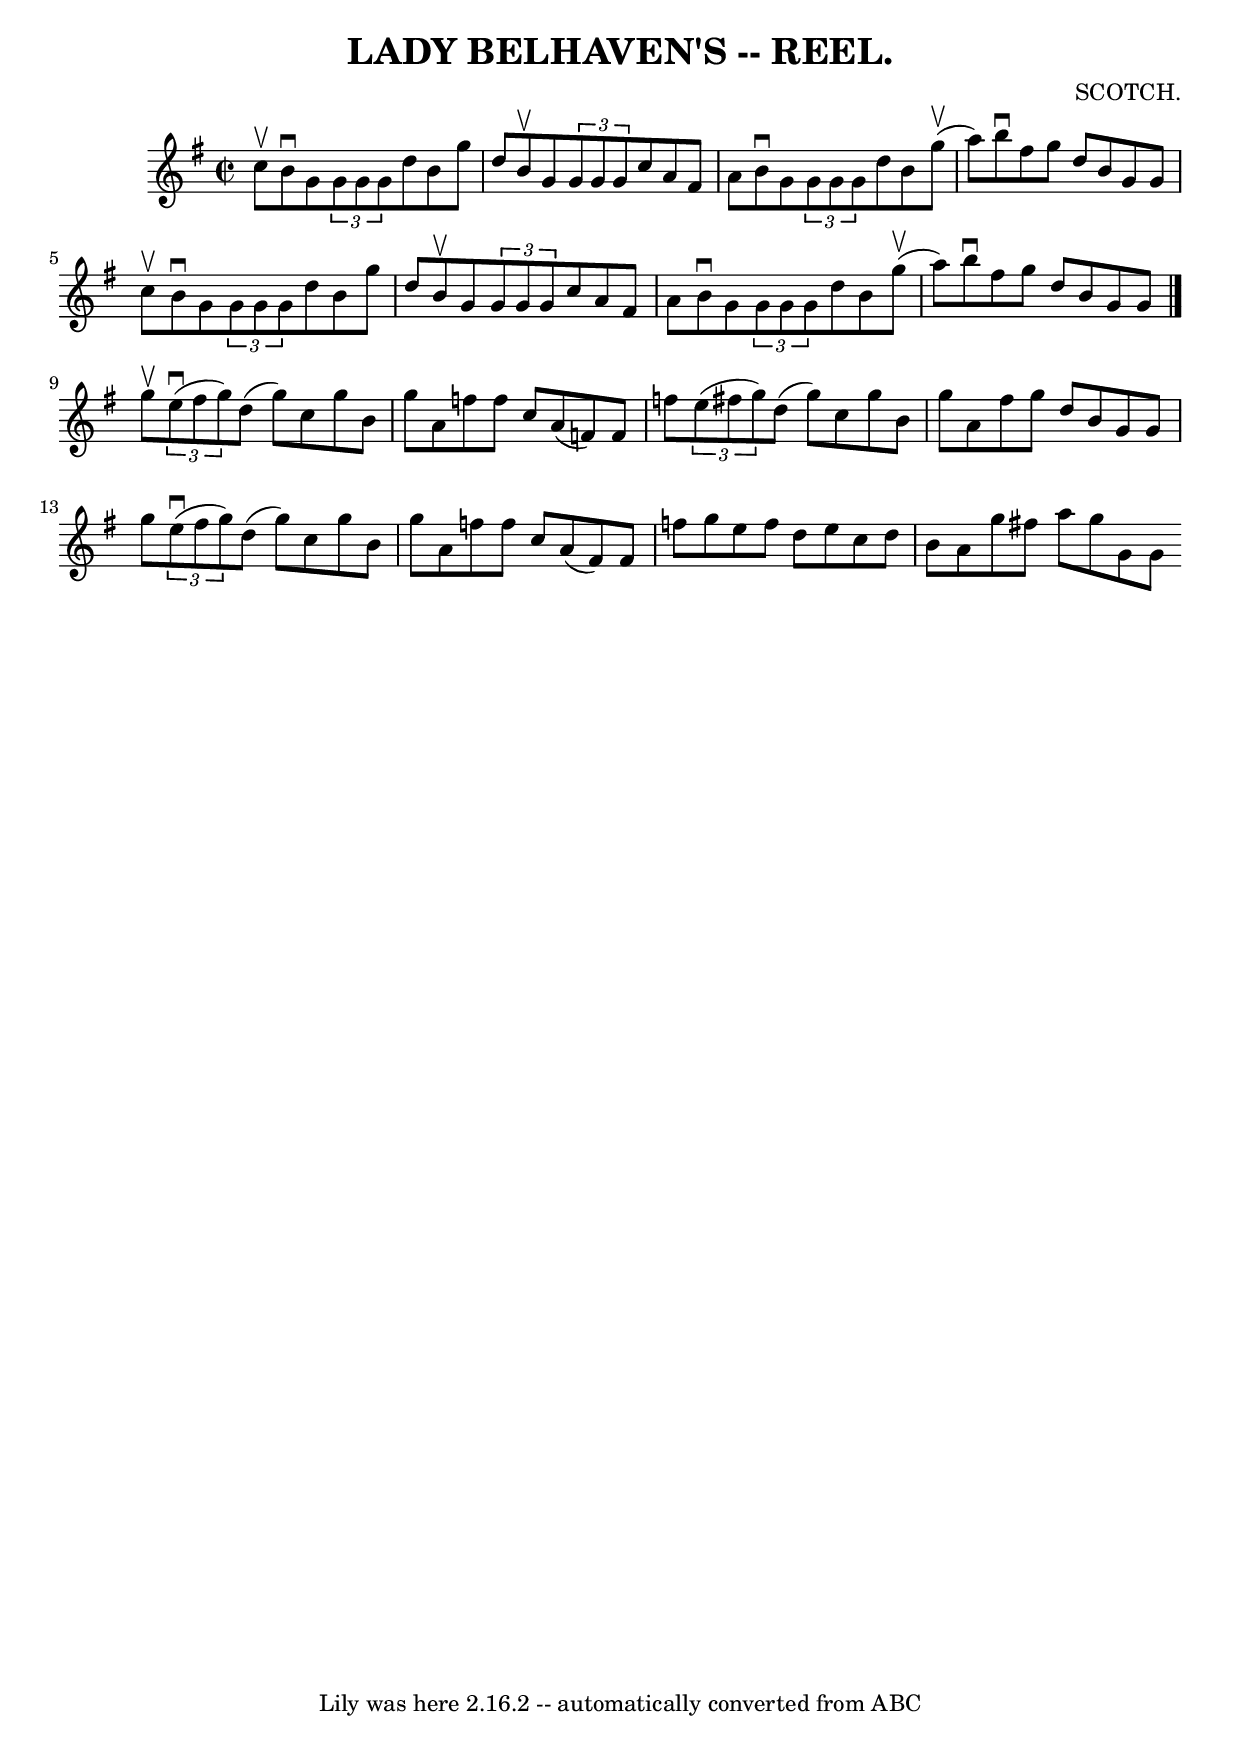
\version "2.16.2"
\include "Mammoth.ily"
\header {
  %% book = "Coles"
  composer = "SCOTCH."
  crossRefNumber = "12"
  footnotes = ""
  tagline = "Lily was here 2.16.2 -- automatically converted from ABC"
  title = "LADY BELHAVEN'S -- REEL."

}
voicedefault =  {


  \override Staff.TimeSignature #'style = #'C
  \time 2/2 
  \key g \major   c''8^\upbow  |
  b'8^\downbow g'8    
  \times 2/3 { g'8 g'8 g'8   	     } d''8 b'8 g''8 d''8   |
  
  b'8^\upbow g'8    \times 2/3 { g'8 g'8 g'8  
			       } c''8 a'8 fis'8    a'8   |
  b'8^\downbow g'8    \times 2/3 { g'8 g'8 g'8  
				 }      d''8 b'8 g''8 (^\upbow a''8)  |
  b''8^\downbow fis''8       g''8 d''8 b'8 g'8 g'8 c''8^\upbow  |
  b'8^\downbow   
  g'8    \times 2/3 { g'8 g'8 g'8   		    } d''8 b'8 g''8 d''8    |
  b'8^\upbow g'8    \times 2/3 { g'8 g'8 g'8  
			       } c''8       a'8 fis'8 a'8   |
  b'8^\downbow g'8    \times 2/3 { g'8    
				   g'8 g'8   				 } d''8 b'8 g''8 (^\upbow a''8)  |
  b''8^\downbow fis''8 g''8 d''8 b'8 g'8 g'8  \bar "|." g''8^\upbow |
  \times 2/3 { e''8 (^\downbow fis''8 g''8)  	     } d''8 (g''8) c''8 g''8 b'8 g''8   |
  a'8 f''8 f''8       c''8 a'8 (f'8) f'8 f''8   |
  \times 2/3 { e''8 (
	       fis''!8 g''8)  	     } d''8 (g''8) c''8 g''8 b'8 g''8    |
  a'8 fis''8 g''8 d''8 b'8 g'8 g'8 g''8  |
  
  \times 2/3 { e''8 (^\downbow fis''8 g''8) 
	     } d''8 (g''8)      c''8 g''8 b'8 g''8   |
  a'8 f''8 f''8 c''8 a'8 (   fis'8) fis'8 f''8   |
  g''8 e''8 f''8 d''8 e''8       c''8 d''8 b'8   |
  a'8 g''8 fis''!8 a''8 g''8 g'8      g'8  \bar " |."   

}

\score{
  <<

    \context Staff="default"
    {
      \voicedefault 
      
    }

  >>
  \layout {
    
  }
  \midi {
  }

}
